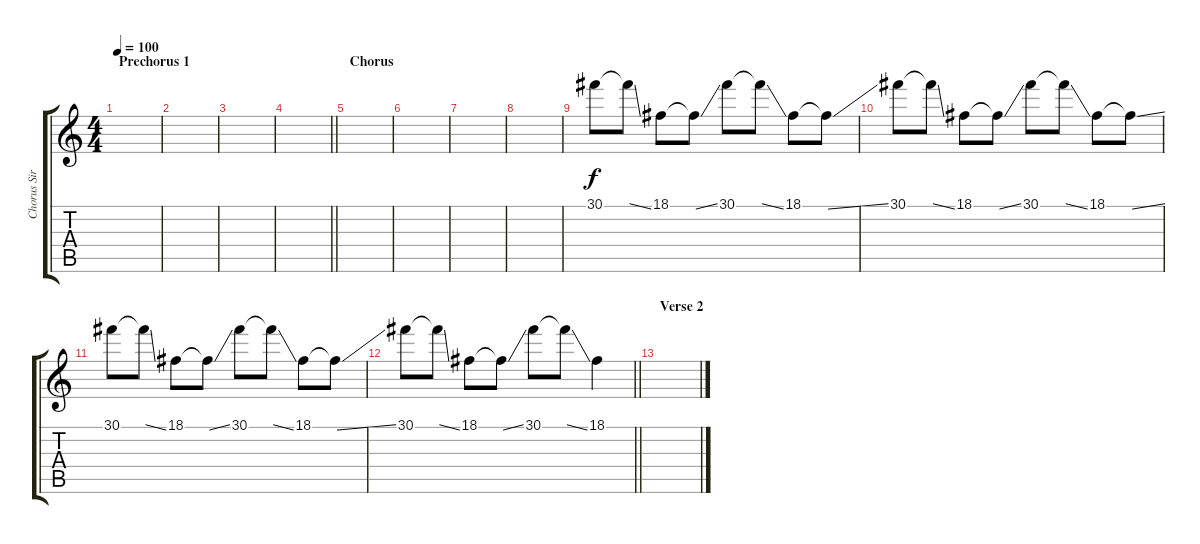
\track ("Chorus Siren" "Chorus Sir") {instrument lead2sawtooth}
\staff {score tabs}
\tuning (C4 G3 Eb3 Bb2 F2 C2) {hide}
\ts (4 4)
\section ("" "Prechorus 1")
\tempo 100
\clef g2
\ks c
|
|
|
\barLineRight lightlight
|
\section ("" "Chorus")
|
|
|
|
30.1.8 30.1{ss t}.8 18.1.8 18.1{ss t}.8 30.1.8 30.1{ss t}.8 18.1.8 18.1{ss t}.8 |
30.1.8 30.1{ss t}.8 18.1.8 18.1{ss t}.8 30.1.8 30.1{ss t}.8 18.1.8 18.1{ss t}.8 |
30.1.8 30.1{ss t}.8 18.1.8 18.1{ss t}.8 30.1.8 30.1{ss t}.8 18.1.8 18.1{ss t}.8 |
\barLineRight lightlight
30.1.8 30.1{ss t}.8 18.1.8 18.1{ss t}.8 30.1.8 30.1{ss t}.8 18.1.4 |
\section ("" "Verse 2")
